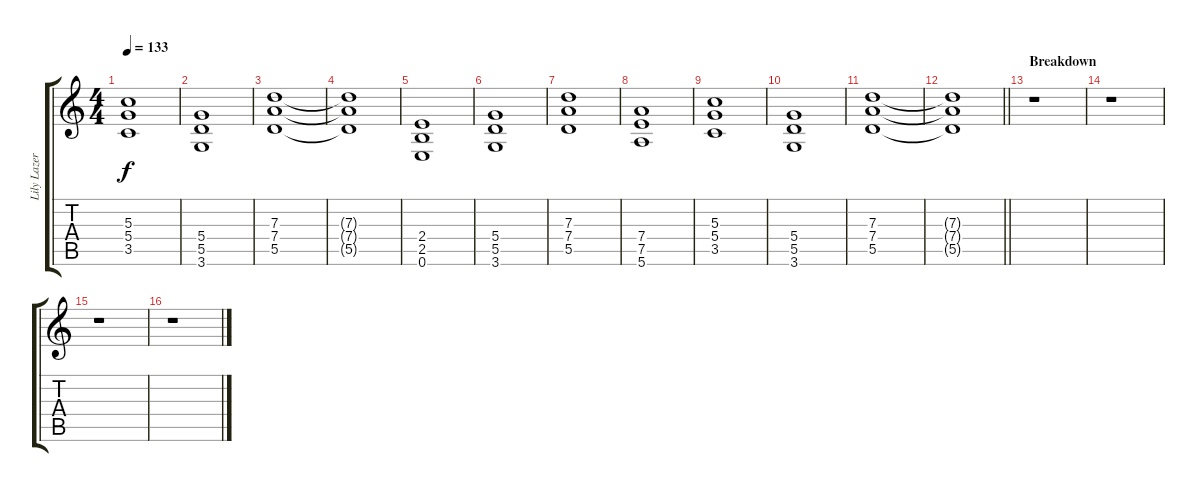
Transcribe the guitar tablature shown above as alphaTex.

\track ("Lily Lazer (Guitar)" "Lily Lazer") {instrument distortionguitar}
\staff {score tabs}
\tuning (E4 B3 G3 D3 A2 E2) {hide}
\ts (4 4)
\tempo 133
\clef g2
\ks c
(5.3 5.4 3.5).1{dy f} |
(5.4 5.5 3.6).1 |
(7.3 7.4 5.5).1 |
(7.3{t} 7.4{t} 5.5{t}).1 |
(2.4 2.5 0.6).1 |
(5.4 5.5 3.6).1 |
(7.3 7.4 5.5).1 |
(7.4 7.5 5.6).1 |
(5.3 5.4 3.5).1 |
(5.4 5.5 3.6).1 |
(7.3 7.4 5.5).1 |
\barLineRight lightlight
(7.3{t} 7.4{t} 5.5{t}).1 |
\section ("" "Breakdown")
r.1 |
r.1 |
r.1 |
r.1
